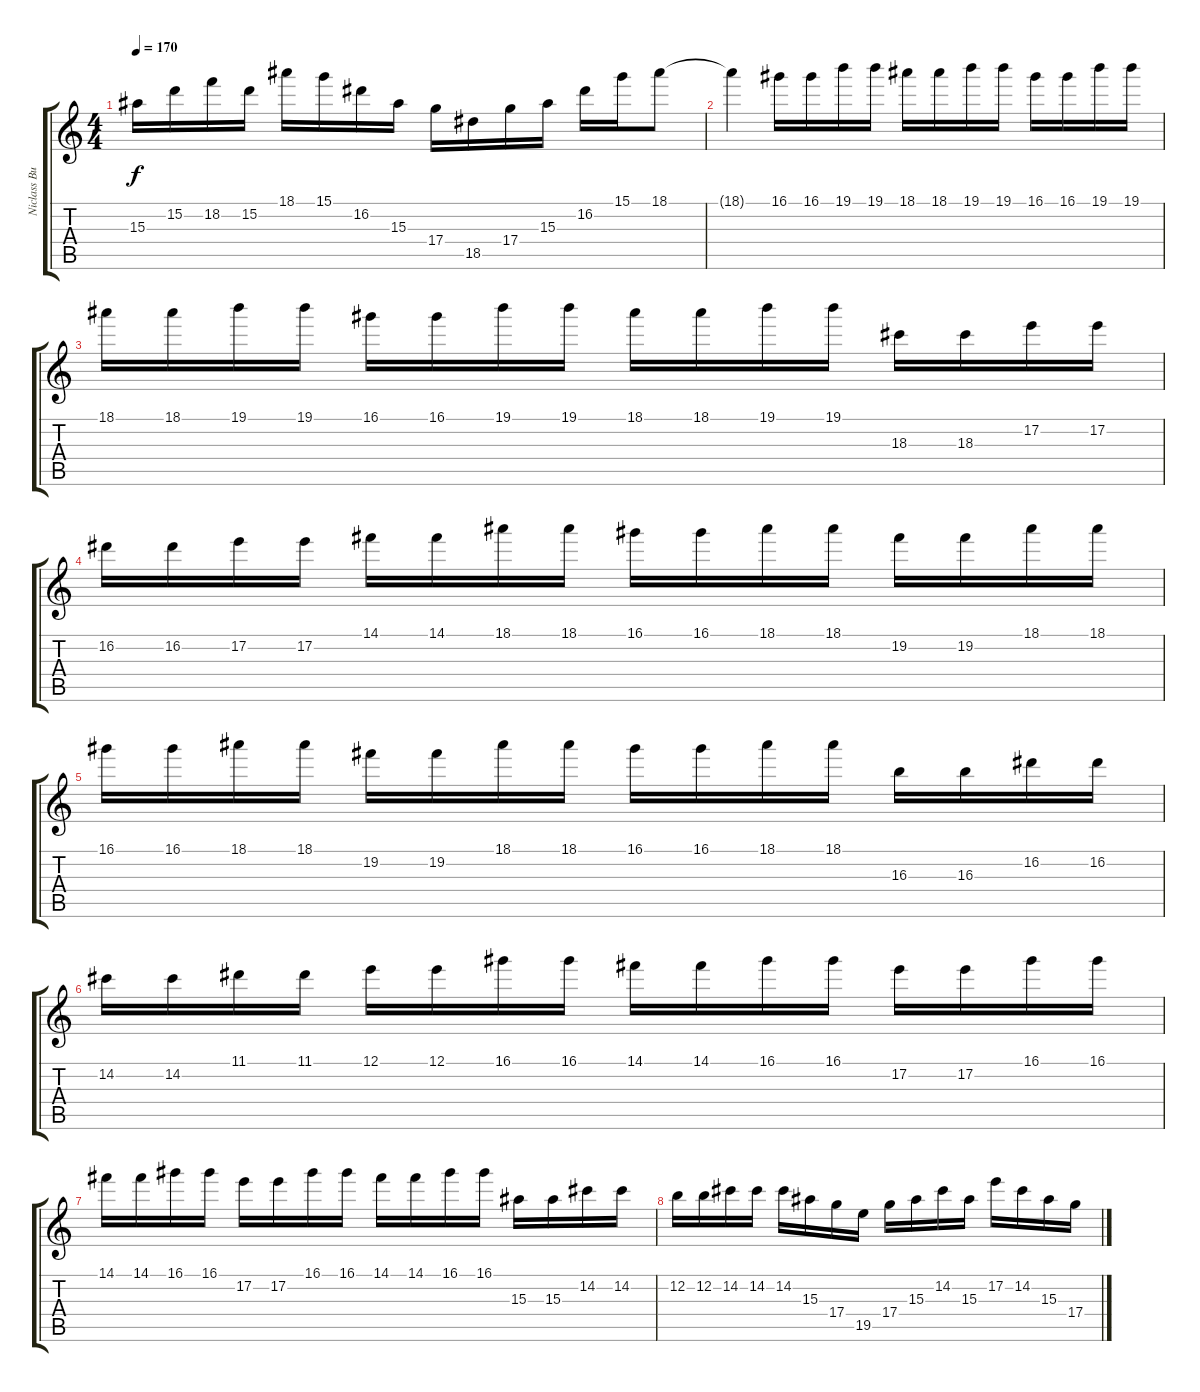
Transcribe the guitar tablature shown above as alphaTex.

\track ("Niclass Buss" "Niclass Bu") {instrument overdrivenguitar}
\staff {score tabs}
\tuning (E4 B3 G3 D3 A2 E2) {hide}
\ts (4 4)
\tempo 170
\clef g2
\ks c
15.3.16{dy f} 15.2.16 18.2.16 15.2.16 18.1.16 15.1.16 16.2.16 15.3.16 17.4.16 18.5.16 17.4.16 15.3.16 16.2.16 15.1.16 18.1.8 |
18.1{t}.4 16.1.16 16.1.16 19.1.16 19.1.16 18.1.16 18.1.16 19.1.16 19.1.16 16.1.16 16.1.16 19.1.16 19.1.16 |
18.1.16 18.1.16 19.1.16 19.1.16 16.1.16 16.1.16 19.1.16 19.1.16 18.1.16 18.1.16 19.1.16 19.1.16 18.3.16 18.3.16 17.2.16 17.2.16 |
16.2.16 16.2.16 17.2.16 17.2.16 14.1.16 14.1.16 18.1.16 18.1.16 16.1.16 16.1.16 18.1.16 18.1.16 19.2.16 19.2.16 18.1.16 18.1.16 |
16.1.16 16.1.16 18.1.16 18.1.16 19.2.16 19.2.16 18.1.16 18.1.16 16.1.16 16.1.16 18.1.16 18.1.16 16.3.16 16.3.16 16.2.16 16.2.16 |
14.2.16 14.2.16 11.1.16 11.1.16 12.1.16 12.1.16 16.1.16 16.1.16 14.1.16 14.1.16 16.1.16 16.1.16 17.2.16 17.2.16 16.1.16 16.1.16 |
14.1.16 14.1.16 16.1.16 16.1.16 17.2.16 17.2.16 16.1.16 16.1.16 14.1.16 14.1.16 16.1.16 16.1.16 15.3.16 15.3.16 14.2.16 14.2.16 |
12.2.16 12.2.16 14.2.16 14.2.16 14.2.16 15.3.16 17.4.16 19.5.16 17.4.16 15.3.16 14.2.16 15.3.16 17.2.16 14.2.16 15.3.16 17.4.16
